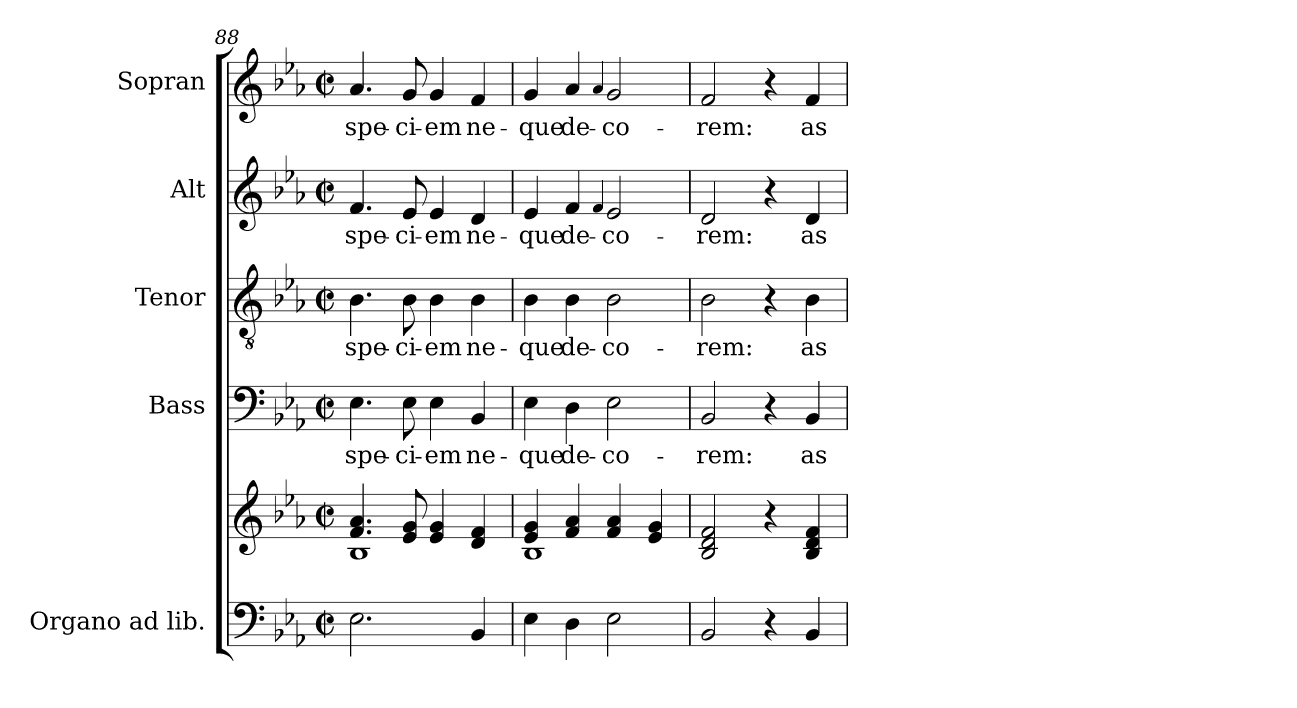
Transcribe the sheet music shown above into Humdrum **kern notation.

**kern	**kern	**kern	**text	**kern	**text	**kern	**text	**kern	**text
*part5	*part5	*part4	*part4	*part3	*part3	*part2	*part2	*part1	*part1
*staff6	*staff5	*staff4	*staff4	*staff3	*staff3	*staff2	*staff2	*staff1	*staff1
*I"Organo ad lib.	*	*I"Bass	*	*I"Tenor	*	*I"Alt	*	*I"Sopran	*
*	*	*I'B.	*	*I'T.	*	*I'A.	*	*I'S.	*
*clefF4	*clefG2	*clefF4	*	*clefGv2	*	*clefG2	*	*clefG2	*
*k[b-e-a-]	*k[b-e-a-]	*k[b-e-a-]	*	*k[b-e-a-]	*	*k[b-e-a-]	*	*k[b-e-a-]	*
*E-:	*E-:	*E-:	*	*E-:	*	*E-:	*	*E-:	*
*M2/2	*M2/2	*M2/2	*	*M2/2	*	*M2/2	*	*M2/2	*
*met(c|)	*met(c|)	*met(c|)	*	*met(c|)	*	*met(c|)	*	*met(c|)	*
=88	=88	=88	=88	=88	=88	=88	=88	=88	=88
*	*^	*	*	*	*	*	*	*	*
!	!	!	!	!LO:LY:b	!	!LO:LY:b	!	!LO:LY:b	!	!LO:LY:b
2.E-\	4.f/ 4.a-/	1B-	4.E-\	spe-	4.B-\	spe-	4.f/	spe-	4.a-/	spe-
!	!	!	!	!LO:LY:b	!	!LO:LY:b	!	!LO:LY:b	!	!LO:LY:b
.	8e-/ 8g/	.	8E-\	-ci-	8B-\	-ci-	8e-/	-ci-	8g/	-ci-
!	!	!	!	!LO:LY:b	!	!LO:LY:b	!	!LO:LY:b	!	!LO:LY:b
.	4e-/ 4g/	.	4E-\	-em	4B-\	-em	4e-/	-em	4g/	-em
!	!	!	!	!LO:LY:b	!	!LO:LY:b	!	!LO:LY:b	!	!LO:LY:b
4BB-/	4d/ 4f/	.	4BB-/	ne-	4B-\	ne-	4d/	ne-	4f/	ne-
!!LO:LB:g=z
=89	=89	=89	=89	=89	=89	=89	=89	=89	=89	=89
!	!	!	!	!LO:LY:b	!	!LO:LY:b	!	!LO:LY:b	!	!LO:LY:b
4E-\	4e-/ 4g/	1B-	4E-\	-que	4B-\	-que	4e-/	-que	4g/	-que
!	!	!	!	!LO:LY:b	!	!LO:LY:b	!	!LO:LY:b	!	!LO:LY:b
4D\	4f/ 4a-/	.	4D\	de-	4B-\	de-	4f/	de-	4a-/	de-
.	.	.	.	.	.	.	4qqf/	.	4qqa-/	.
!	!	!	!	!LO:LY:b	!	!LO:LY:b	!	!LO:LY:b	!	!LO:LY:b
2E-\	4f/ 4a-/	.	2E-\	-co-	2B-\	-co-	2e-/	-co-	2g/	-co-
.	4e-/ 4g/	.	.	.	.	.	.	.	.	.
*	*v	*v	*	*	*	*	*	*	*	*
=90	=90	=90	=90	=90	=90	=90	=90	=90	=90
!	!	!	!LO:LY:b	!	!LO:LY:b	!	!LO:LY:b	!	!LO:LY:b
2BB-/	2B-/ 2d/ 2f/	2BB-/	-rem:	2B-\	-rem:	2d/	-rem:	2f/	-rem:
4r	4r	4r	.	4r	.	4r	.	4r	.
!	!	!	!LO:LY:b	!	!LO:LY:b	!	!LO:LY:b	!	!LO:LY:b
4BB-/	4B-/ 4d/ 4f/	4BB-/	as-	4B-\	as-	4d/	as-	4f/	as-
=	=	=	=	=	=	=	=	=	=
*-	*-	*-	*-	*-	*-	*-	*-	*-	*-
